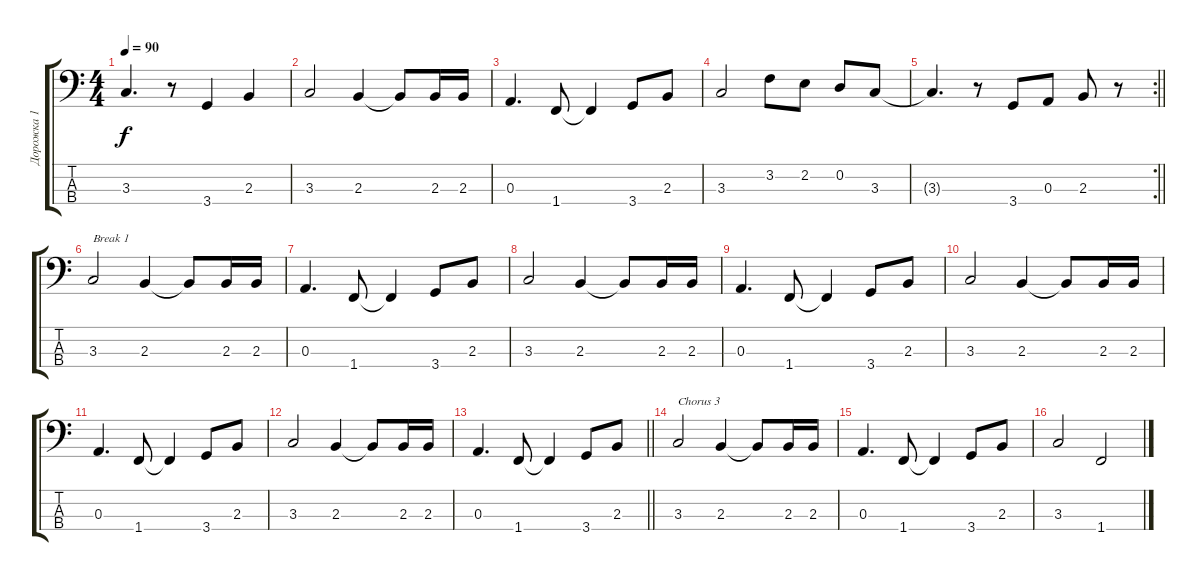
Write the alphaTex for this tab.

\track ("Дорожка 1" "Дорожка 1") {instrument slapbass1}
\staff {score tabs}
\tuning (G2 D2 A1 E1) {hide}
\ts (4 4)
\tempo 90
\clef f4
\ks c
3.3.4{d dy f} r.8 3.4.4 2.3.4 |
3.3.2 2.3.4 2.3{t}.8 2.3.16 2.3.16 |
0.3.4{d} 1.4.8 1.4{t}.4 3.4.8 2.3.8 |
3.3.2 3.2.8 2.2.8 0.2.8 3.3.8 |
\rc 2
\barLineRight lightlight
3.3{t}.4{d} r.8 3.4.8 0.3.8 2.3.8 r.8 |
3.3.2{txt "Break 1"} 2.3.4 2.3{t}.8 2.3.16 2.3.16 |
0.3.4{d} 1.4.8 1.4{t}.4 3.4.8 2.3.8 |
3.3.2 2.3.4 2.3{t}.8 2.3.16 2.3.16 |
0.3.4{d} 1.4.8 1.4{t}.4 3.4.8 2.3.8 |
3.3.2 2.3.4 2.3{t}.8 2.3.16 2.3.16 |
0.3.4{d} 1.4.8 1.4{t}.4 3.4.8 2.3.8 |
3.3.2 2.3.4 2.3{t}.8 2.3.16 2.3.16 |
\barLineRight lightlight
0.3.4{d} 1.4.8 1.4{t}.4 3.4.8 2.3.8 |
3.3.2{txt "Chorus 3"} 2.3.4 2.3{t}.8 2.3.16 2.3.16 |
0.3.4{d} 1.4.8 1.4{t}.4 3.4.8 2.3.8 |
3.3.2 1.4.2
